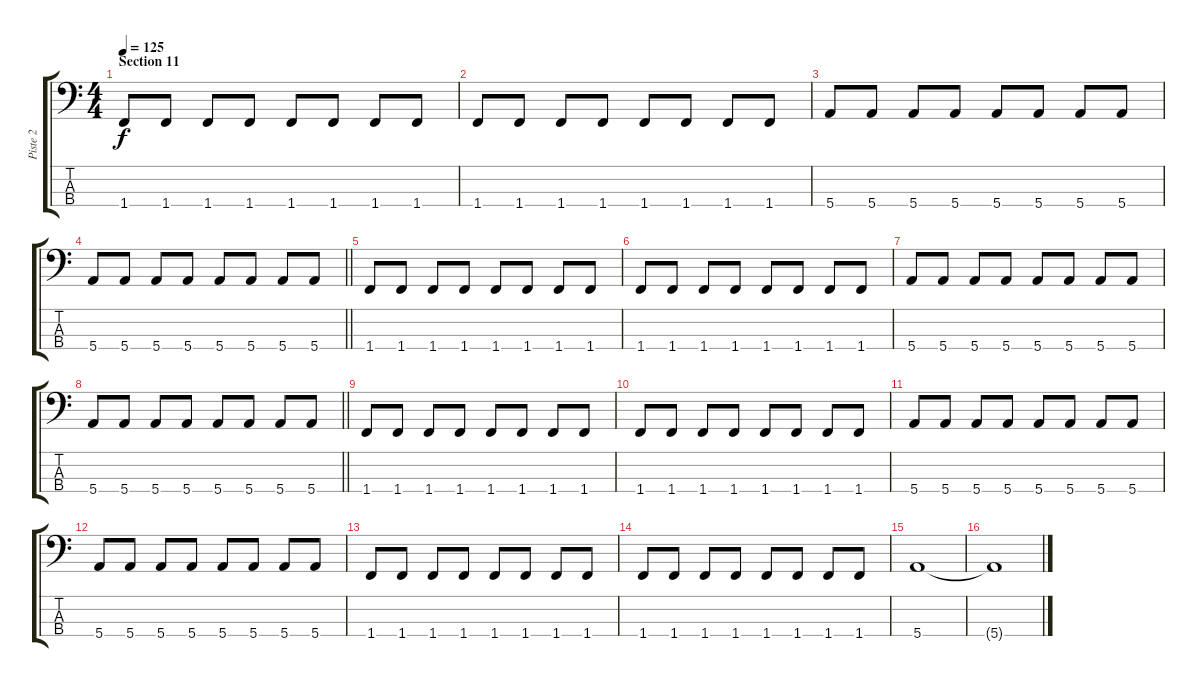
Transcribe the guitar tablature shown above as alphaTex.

\track ("Piste 2" "Piste 2") {instrument electricbassfinger}
\staff {score tabs}
\tuning (G2 D2 A1 E1) {hide}
\ts (4 4)
\section ("" "Section 11")
\tempo 125
\clef f4
\ks c
1.4.8{dy f} 1.4.8 1.4.8 1.4.8 1.4.8 1.4.8 1.4.8 1.4.8 |
1.4.8 1.4.8 1.4.8 1.4.8 1.4.8 1.4.8 1.4.8 1.4.8 |
5.4.8 5.4.8 5.4.8 5.4.8 5.4.8 5.4.8 5.4.8 5.4.8 |
\barLineRight lightlight
5.4.8 5.4.8 5.4.8 5.4.8 5.4.8 5.4.8 5.4.8 5.4.8 |
1.4.8 1.4.8 1.4.8 1.4.8 1.4.8 1.4.8 1.4.8 1.4.8 |
1.4.8 1.4.8 1.4.8 1.4.8 1.4.8 1.4.8 1.4.8 1.4.8 |
5.4.8 5.4.8 5.4.8 5.4.8 5.4.8 5.4.8 5.4.8 5.4.8 |
\barLineRight lightlight
5.4.8 5.4.8 5.4.8 5.4.8 5.4.8 5.4.8 5.4.8 5.4.8 |
1.4.8 1.4.8 1.4.8 1.4.8 1.4.8 1.4.8 1.4.8 1.4.8 |
1.4.8 1.4.8 1.4.8 1.4.8 1.4.8 1.4.8 1.4.8 1.4.8 |
5.4.8 5.4.8 5.4.8 5.4.8 5.4.8 5.4.8 5.4.8 5.4.8 |
5.4.8 5.4.8 5.4.8 5.4.8 5.4.8 5.4.8 5.4.8 5.4.8 |
1.4.8 1.4.8 1.4.8 1.4.8 1.4.8 1.4.8 1.4.8 1.4.8 |
1.4.8 1.4.8 1.4.8 1.4.8 1.4.8 1.4.8 1.4.8 1.4.8 |
5.4.1 |
5.4{t}.1
